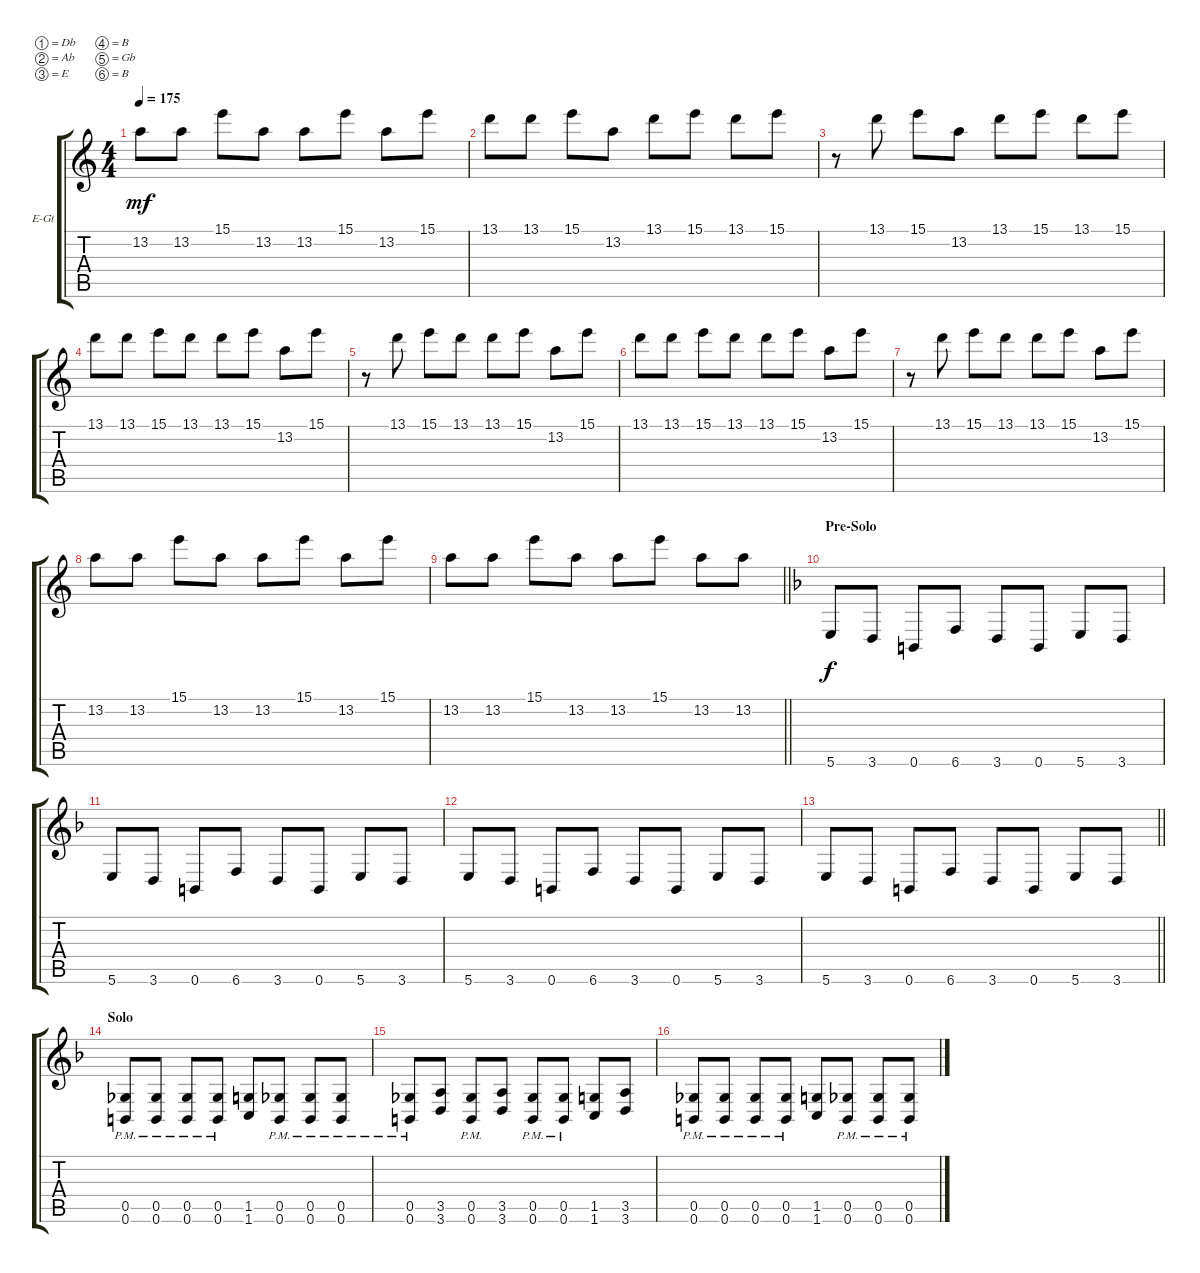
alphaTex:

\bracketExtendMode groupsimilarinstruments
\firstSystemTrackNameOrientation horizontal
\otherSystemsTrackNameOrientation horizontal
\track ("Jim Root" "E-Gt") {instrument distortionguitar}
\staff {score tabs}
\tuning (Db4 Ab3 E3 B2 Gb2 B1)
\ts (4 4)
\tempo 175
\clef g2
\ks c
13.2.8{dy mf} 13.2.8 15.1.8 13.2.8 13.2.8 15.1.8 13.2.8 15.1.8 |
13.1.8 13.1.8 15.1.8 13.2.8 13.1.8 15.1.8 13.1.8 15.1.8 |
r.8 13.1.8 15.1.8 13.2.8 13.1.8 15.1.8 13.1.8 15.1.8 |
13.1.8 13.1.8 15.1.8 13.1.8 13.1.8 15.1.8 13.2.8 15.1.8 |
r.8 13.1.8 15.1.8 13.1.8 13.1.8 15.1.8 13.2.8 15.1.8 |
13.1.8 13.1.8 15.1.8 13.1.8 13.1.8 15.1.8 13.2.8 15.1.8 |
r.8 13.1.8 15.1.8 13.1.8 13.1.8 15.1.8 13.2.8 15.1.8 |
13.2.8 13.2.8 15.1.8 13.2.8 13.2.8 15.1.8 13.2.8 15.1.8 |
\barLineRight lightlight
13.2.8 13.2.8 15.1.8 13.2.8 13.2.8 15.1.8 13.2.8 13.2.8 |
\section ("" "Pre-Solo")
\ks f
5.6.8{dy f} 3.6.8 0.6.8 6.6.8 3.6.8 0.6.8 5.6.8 3.6.8 |
5.6.8 3.6.8 0.6.8 6.6.8 3.6.8 0.6.8 5.6.8 3.6.8 |
5.6.8 3.6.8 0.6.8 6.6.8 3.6.8 0.6.8 5.6.8 3.6.8 |
\barLineRight lightlight
5.6.8 3.6.8 0.6.8 6.6.8 3.6.8 0.6.8 5.6.8 3.6.8 |
\section ("" "Solo")
(0.5{pm} 0.6{pm}).8 (0.5{pm} 0.6{pm}).8 (0.5{pm} 0.6{pm}).8 (0.5{pm} 0.6{pm}).8 (1.5 1.6).8 (0.5{pm} 0.6{pm}).8 (0.5{pm} 0.6{pm}).8 (0.5{pm} 0.6{pm}).8 |
(0.5{pm} 0.6{pm}).8 (3.5 3.6).8 (0.5{pm} 0.6{pm}).8 (3.5 3.6).8 (0.5{pm} 0.6{pm}).8 (0.5{pm} 0.6{pm}).8 (1.5 1.6).8 (3.5 3.6).8 |
(0.5{pm} 0.6{pm}).8 (0.5{pm} 0.6{pm}).8 (0.5{pm} 0.6{pm}).8 (0.5{pm} 0.6{pm}).8 (1.5 1.6).8 (0.5{pm} 0.6{pm}).8 (0.5{pm} 0.6{pm}).8 (0.5{pm} 0.6{pm}).8
